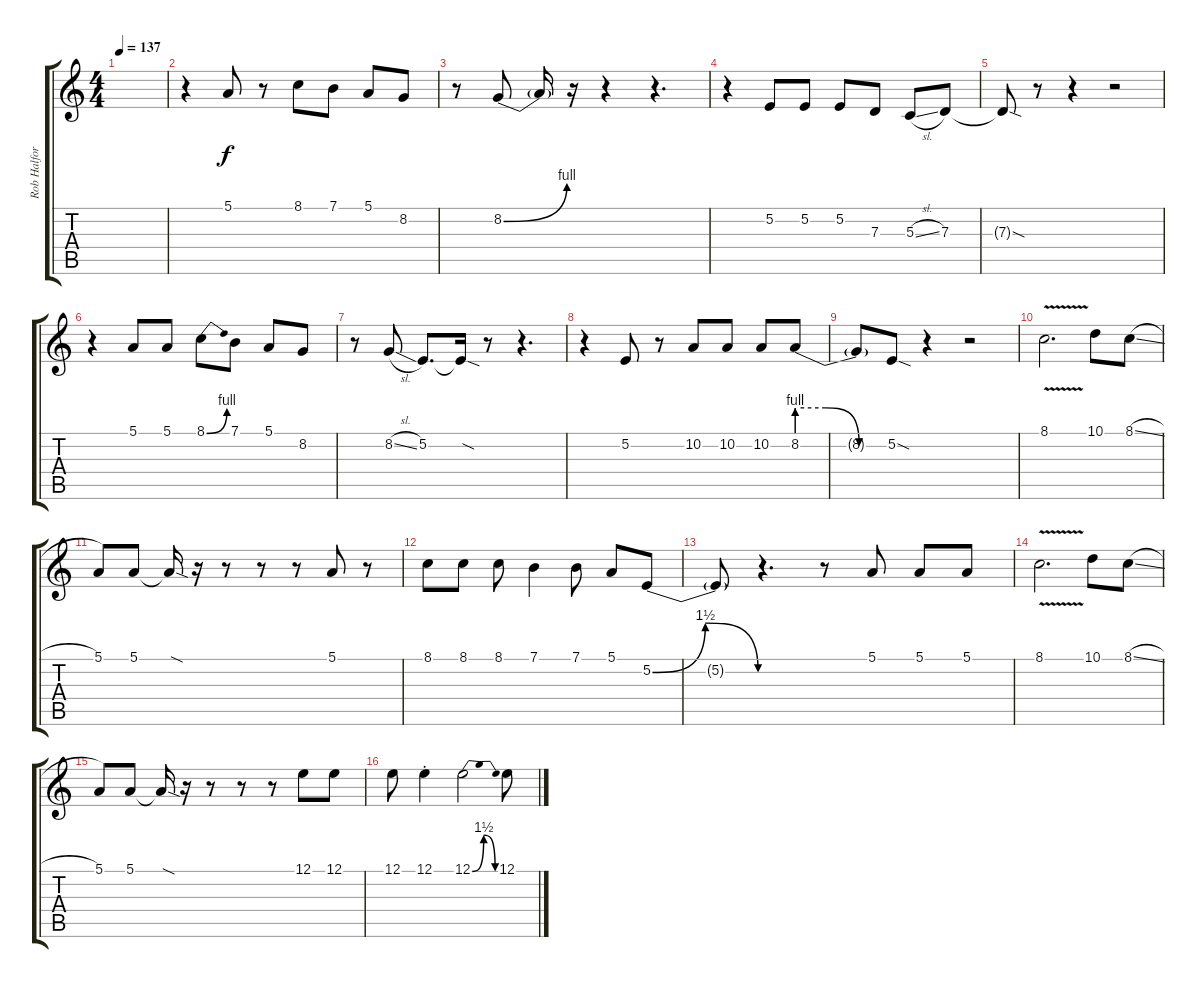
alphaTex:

\track ("Rob Halford" "Rob Halfor") {instrument violin}
\staff {score tabs}
\tuning (E4 B3 G3 D3 A2 E2) {hide}
\ts (4 4)
\tempo 137
\clef g2
\ks c
|
r.4 5.1.8 r.8 8.1.8 7.1.8 5.1.8 8.2.8 |
r.8 8.2{be (bend 0 0 60 4)}.8 8.2{t}.16 r.16 r.4 r.4{d} |
r.4 5.2.8 5.2.8 5.2.8 7.3.8 5.3{sl}.8 7.3.8 |
7.3{sod t}.8 r.8 r.4 r.2 |
r.4 5.1.8 5.1.8 8.1{be (bend 0 0 60 4)}.8 7.1.8 5.1.8 8.2.8 |
r.8 8.2{sl}.8 5.2.8{d} 5.2{sod t}.16 r.8 r.4{d} |
r.4 5.2.8 r.8 10.2.8 10.2.8 10.2.8 8.2{be (custom 0 4 19 4 41 0 60 0)}.8 |
8.2{t}.8 5.2{sod}.8 r.4 r.2 |
8.1{v}.2{d} 10.1.8 8.1{sl}.8 |
5.1.8 5.1.8 5.1{sod t}.16 r.16 r.8 r.8 r.8 5.1.8 r.8 |
8.1.8 8.1.8 8.1.8 7.1.4 7.1.8 5.1.8 5.2{be (bendrelease 0 0 25 6 34 6 60 0)}.8 |
5.2{t}.8 r.4{d} r.8 5.1.8 5.1.8 5.1.8 |
8.1{v}.2{d} 10.1.8 8.1{sl}.8 |
5.1.8 5.1.8 5.1{sod t}.16 r.16 r.8 r.8 r.8 12.1.8 12.1.8 |
12.1.8 12.1{st}.4 12.1{be (bendrelease 0 0 11 6 52 6 60 0)}.2 12.1.8
